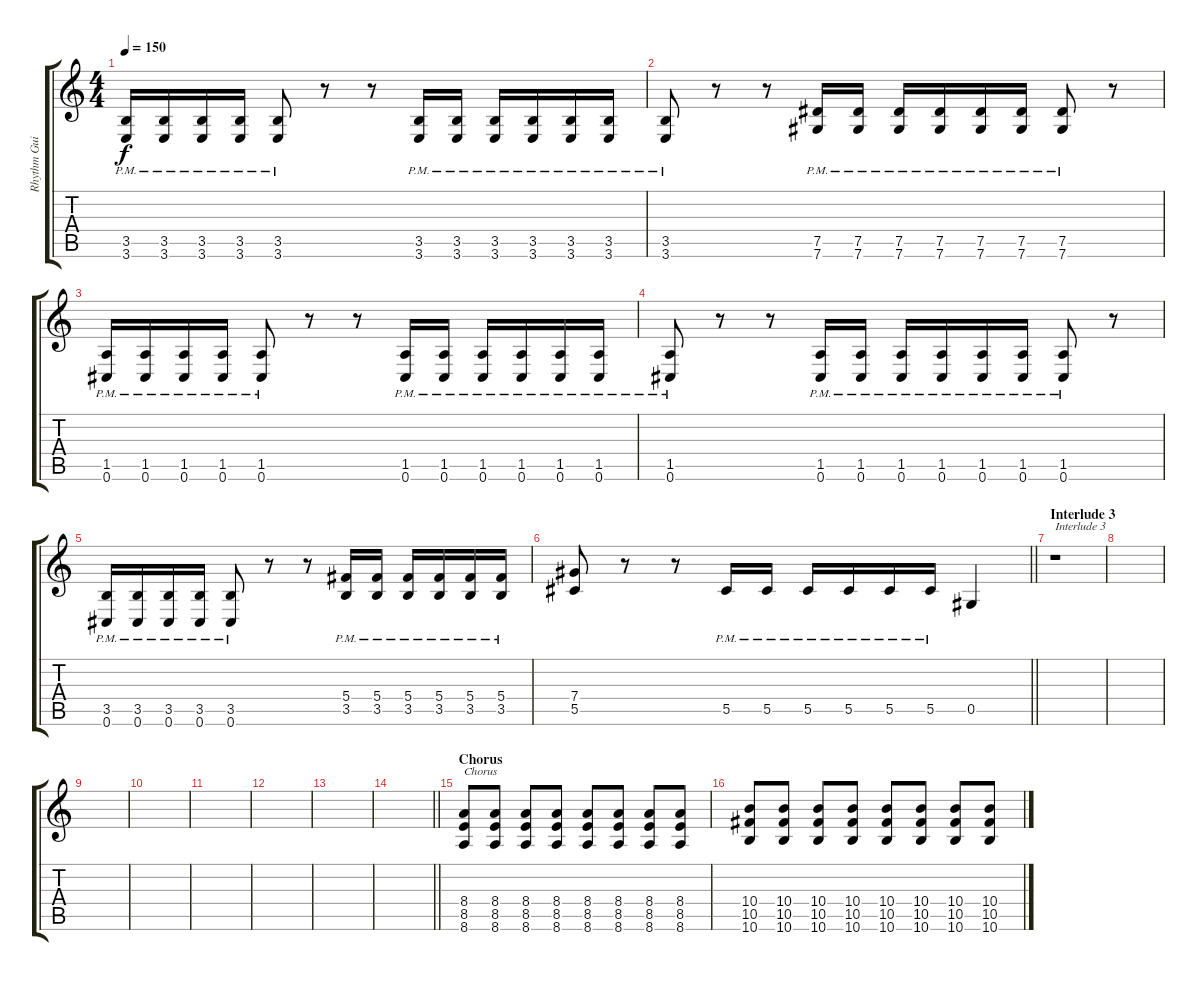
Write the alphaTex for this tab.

\track ("Rhythm Guitar" "Rhythm Gui") {instrument distortionguitar}
\staff {score tabs}
\tuning (Eb4 Bb3 Gb3 Db3 Ab2 Db2) {hide}
\ts (4 4)
\tempo 150
\clef g2
\ks c
(3.5{pm} 3.6{pm}).16{dy f} (3.5{pm} 3.6{pm}).16 (3.5{pm} 3.6{pm}).16 (3.5{pm} 3.6{pm}).16 (3.5{pm} 3.6{pm}).8 r.8 r.8 (3.5{pm} 3.6{pm}).16 (3.5{pm} 3.6{pm}).16 (3.5{pm} 3.6{pm}).16 (3.5{pm} 3.6{pm}).16 (3.5{pm} 3.6{pm}).16 (3.5{pm} 3.6{pm}).16 |
(3.5{pm} 3.6{pm}).8 r.8 r.8 (7.5{pm} 7.6{pm}).16 (7.5{pm} 7.6{pm}).16 (7.5{pm} 7.6{pm}).16 (7.5{pm} 7.6{pm}).16 (7.5{pm} 7.6{pm}).16 (7.5{pm} 7.6{pm}).16 (7.5{pm} 7.6{pm}).8 r.8 |
(1.5{pm} 0.6{pm}).16 (1.5{pm} 0.6{pm}).16 (1.5{pm} 0.6{pm}).16 (1.5{pm} 0.6{pm}).16 (1.5{pm} 0.6{pm}).8 r.8 r.8 (1.5{pm} 0.6{pm}).16 (1.5{pm} 0.6{pm}).16 (1.5{pm} 0.6{pm}).16 (1.5{pm} 0.6{pm}).16 (1.5{pm} 0.6{pm}).16 (1.5{pm} 0.6{pm}).16 |
(1.5{pm} 0.6{pm}).8 r.8 r.8 (1.5{pm} 0.6{pm}).16 (1.5{pm} 0.6{pm}).16 (1.5{pm} 0.6{pm}).16 (1.5{pm} 0.6{pm}).16 (1.5{pm} 0.6{pm}).16 (1.5{pm} 0.6{pm}).16 (1.5{pm} 0.6{pm}).8 r.8 |
(3.5{pm} 0.6{pm}).16 (3.5{pm} 0.6{pm}).16 (3.5{pm} 0.6{pm}).16 (3.5{pm} 0.6{pm}).16 (3.5{pm} 0.6{pm}).8 r.8 r.8 (5.4{pm} 3.5{pm}).16 (5.4{pm} 3.5{pm}).16 (5.4{pm} 3.5{pm}).16 (5.4{pm} 3.5{pm}).16 (5.4{pm} 3.5{pm}).16 (5.4{pm} 3.5{pm}).16 |
\barLineRight lightlight
(7.4 5.5).8 r.8 r.8 5.5{pm}.16 5.5{pm}.16 5.5{pm}.16 5.5{pm}.16 5.5{pm}.16 5.5{pm}.16 0.5.4 |
\section ("" "Interlude 3")
r.1{txt "Interlude 3"} |
|
|
|
|
|
|
\barLineRight lightlight
|
\section ("" "Chorus")
(8.4 8.5 8.6).8{txt "Chorus"} (8.4 8.5 8.6).8 (8.4 8.5 8.6).8 (8.4 8.5 8.6).8 (8.4 8.5 8.6).8 (8.4 8.5 8.6).8 (8.4 8.5 8.6).8 (8.4 8.5 8.6).8 |
(10.4 10.5 10.6).8 (10.4 10.5 10.6).8 (10.4 10.5 10.6).8 (10.4 10.5 10.6).8 (10.4 10.5 10.6).8 (10.4 10.5 10.6).8 (10.4 10.5 10.6).8 (10.4 10.5 10.6).8
